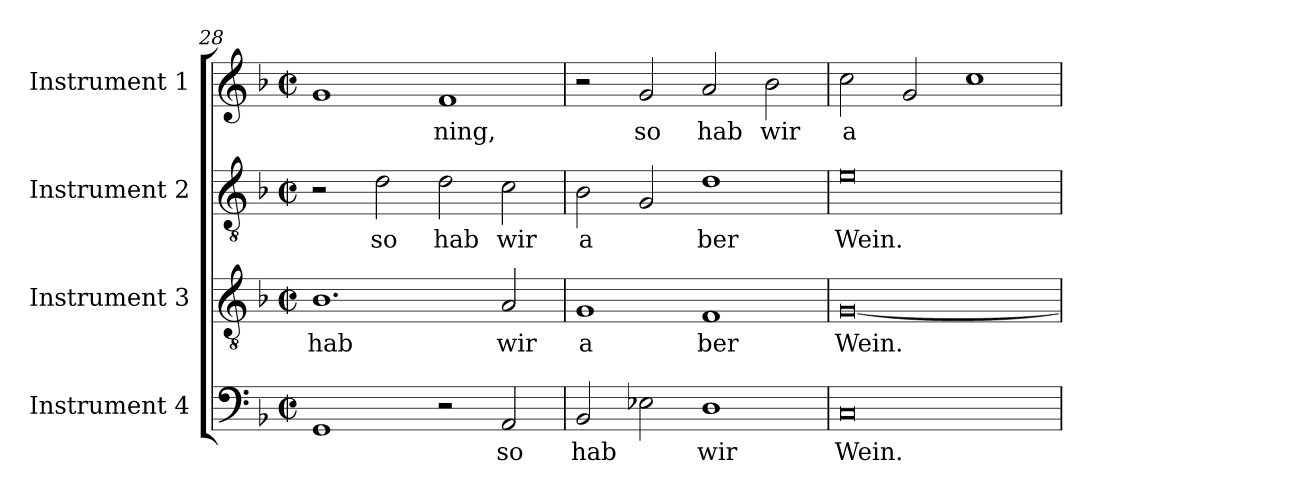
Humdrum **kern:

**kern	**text	**kern	**text	**kern	**text	**kern	**text
*part4	*part4	*part3	*part3	*part2	*part2	*part1	*part1
*staff4	*staff4	*staff3	*staff3	*staff2	*staff2	*staff1	*staff1
*I"Instrument 4	*	*I"Instrument 3	*	*I"Instrument 2	*	*I"Instrument 1	*
*clefF4	*	*clefGv2	*	*clefGv2	*	*clefG2	*
*k[b-]	*	*k[b-]	*	*k[b-]	*	*k[b-]	*
*F:	*	*F:	*	*F:	*	*F:	*
*M2/2	*	*M2/2	*	*M2/2	*	*M2/2	*
*met(c|)	*	*met(c|)	*	*met(c|)	*	*met(c|)	*
=28	=28	=28	=28	=28	=28	=28	=28
!	!	!	!LO:LY:b:cj	!	!	!	!
1GG	.	1.B-	hab	2r	.	1g	.
!	!	!	!	!	!LO:LY:b:cj	!	!
.	.	.	.	2d\	so	.	.
!	!	!	!	!	!LO:LY:b:cj	!	!LO:LY:b:cj
2r	.	.	.	2d\	hab	1f	ning,
!	!LO:LY:b:cj	!	!LO:LY:b:cj	!	!LO:LY:b:cj	!	!
2AA/	so	2A/	wir	2c\	wir	.	.
=29	=29	=29	=29	=29	=29	=29	=29
!	!LO:LY:b:cj	!	!LO:LY:b:cj	!	!LO:LY:b:cj	!	!
2BB-/	hab	1G	a	2B-\	a	2r	.
!	!	!	!	!	!	!	!LO:LY:b:cj
2E-\	.	.	.	2G/	.	2g/	so
!	!LO:LY:b:cj	!	!LO:LY:b:cj	!	!LO:LY:b:cj	!	!LO:LY:b:cj
1D	wir	1F	ber	1d	ber	2a/	hab
!	!	!	!	!	!	!	!LO:LY:b:cj
.	.	.	.	.	.	2b-\	wir
!!LO:LB:g=z
=30	=30	=30	=30	=30	=30	=30	=30
!	!LO:LY:b:cj	!	!LO:LY:b:cj	!	!LO:LY:b:cj	!	!LO:LY:b:cj
0C	Wein.	[<0G	Wein.	0e	Wein.	2cc\	a
.	.	.	.	.	.	2g/	.
.	.	.	.	.	.	1cc	.
=	=	=	=	=	=	=	=
*-	*-	*-	*-	*-	*-	*-	*-
